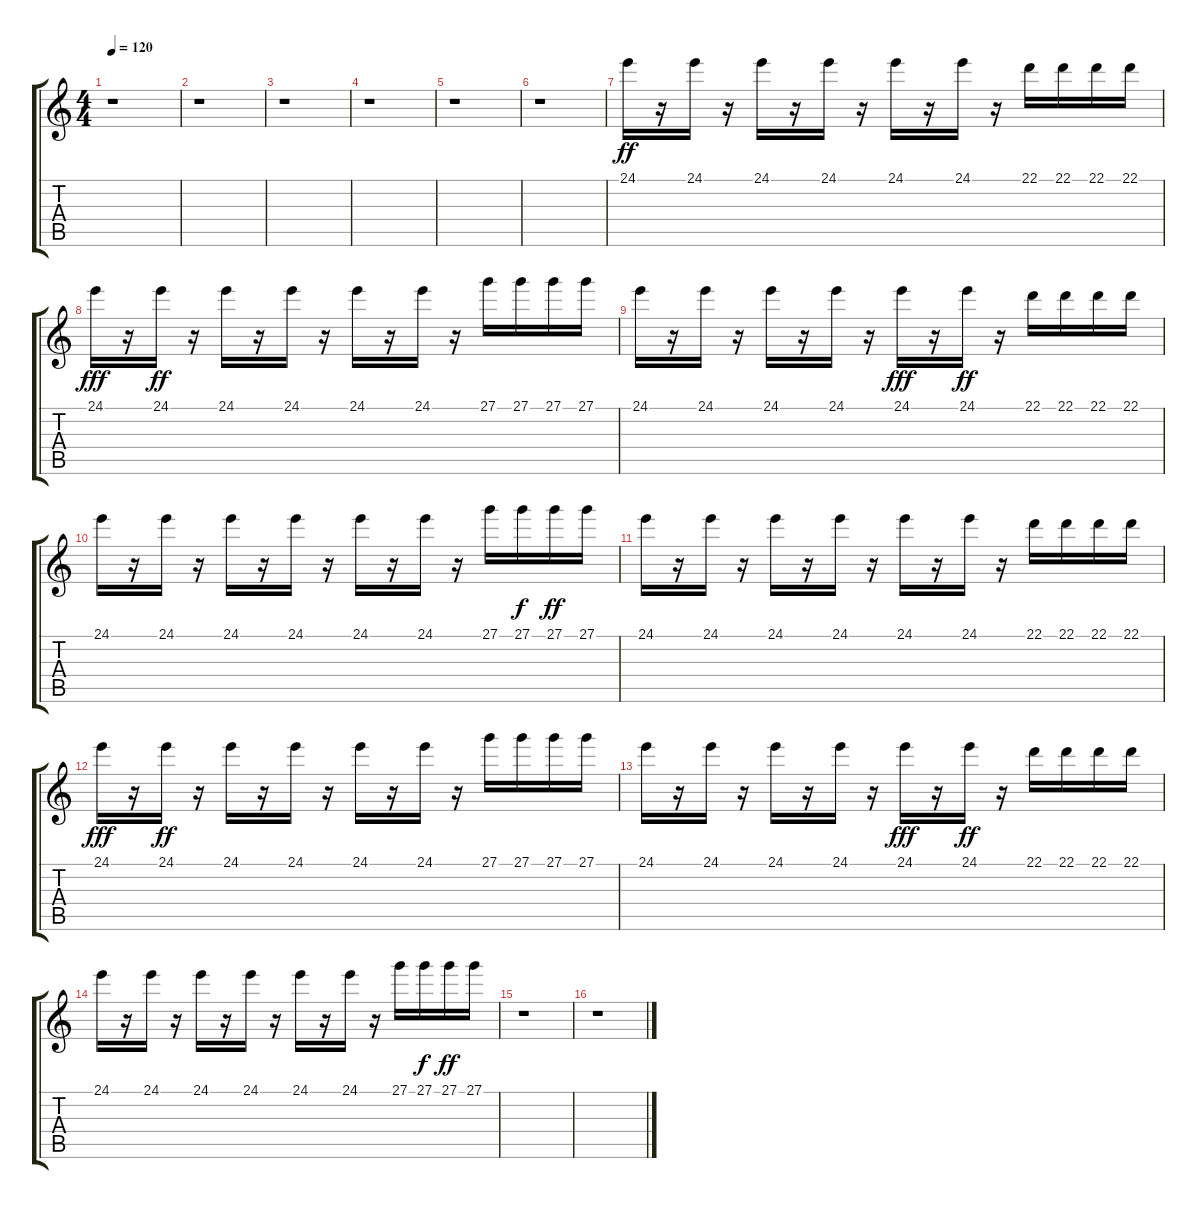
\track "" {instrument lead2sawtooth}
\staff {score tabs}
\tuning (E4 B3 G3 D3 A2 E2) {hide}
\ts (4 4)
\tempo 120
\clef g2
\ks c
r.1{dy ff} |
r.1 |
r.1 |
r.1 |
r.1 |
r.1 |
24.1.16 r.16 24.1.16 r.16 24.1.16 r.16 24.1.16 r.16 24.1.16 r.16 24.1.16 r.16 22.1.16 22.1.16 22.1.16 22.1.16 |
24.1.16{dy fff} r.16 24.1.16{dy ff} r.16 24.1.16 r.16 24.1.16 r.16 24.1.16 r.16 24.1.16 r.16 27.1.16 27.1.16 27.1.16 27.1.16 |
24.1.16 r.16 24.1.16 r.16 24.1.16 r.16 24.1.16 r.16 24.1.16{dy fff} r.16 24.1.16{dy ff} r.16 22.1.16 22.1.16 22.1.16 22.1.16 |
24.1.16 r.16 24.1.16 r.16 24.1.16 r.16 24.1.16 r.16 24.1.16 r.16 24.1.16 r.16 27.1.16 27.1.16{dy f} 27.1.16{dy ff} 27.1.16 |
24.1.16 r.16 24.1.16 r.16 24.1.16 r.16 24.1.16 r.16 24.1.16 r.16 24.1.16 r.16 22.1.16 22.1.16 22.1.16 22.1.16 |
24.1.16{dy fff} r.16 24.1.16{dy ff} r.16 24.1.16 r.16 24.1.16 r.16 24.1.16 r.16 24.1.16 r.16 27.1.16 27.1.16 27.1.16 27.1.16 |
24.1.16 r.16 24.1.16 r.16 24.1.16 r.16 24.1.16 r.16 24.1.16{dy fff} r.16 24.1.16{dy ff} r.16 22.1.16 22.1.16 22.1.16 22.1.16 |
24.1.16 r.16 24.1.16 r.16 24.1.16 r.16 24.1.16 r.16 24.1.16 r.16 24.1.16 r.16 27.1.16 27.1.16{dy f} 27.1.16{dy ff} 27.1.16 |
r.1 |
r.1
